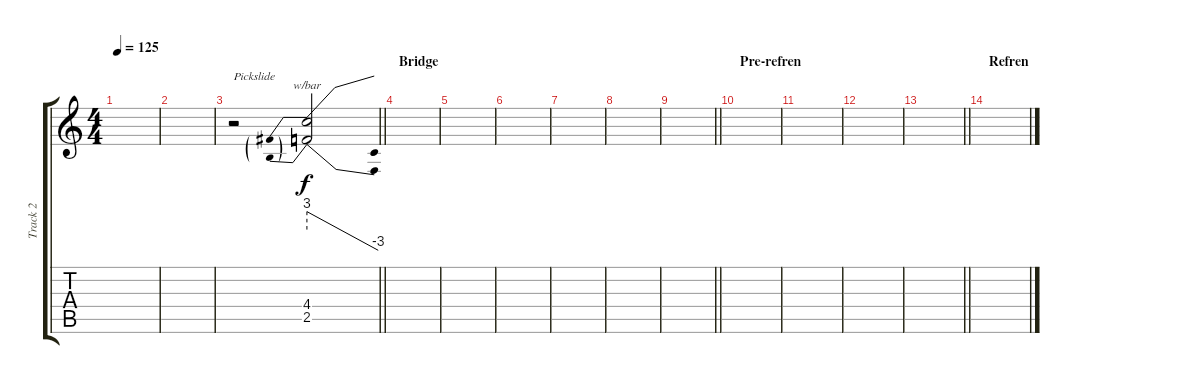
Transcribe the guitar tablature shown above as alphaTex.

\track ("Track 2" "Track 2") {instrument distortionguitar}
\staff {score tabs}
\tuning (E4 B3 G3 D3 A2 E2) {hide}
\ts (4 4)
\tempo 125
\clef g2
\ks c
|
|
\barLineRight lightlight
r.2{txt "Pickslide"} (4.4 2.5).2{tbe (predivedive default 0 12 60 -12)} |
\section ("" "Bridge")
|
|
|
|
|
\barLineRight lightlight
|
\section ("" "Pre-refren")
|
|
|
\barLineRight lightlight
|
\section ("" "Refren")
